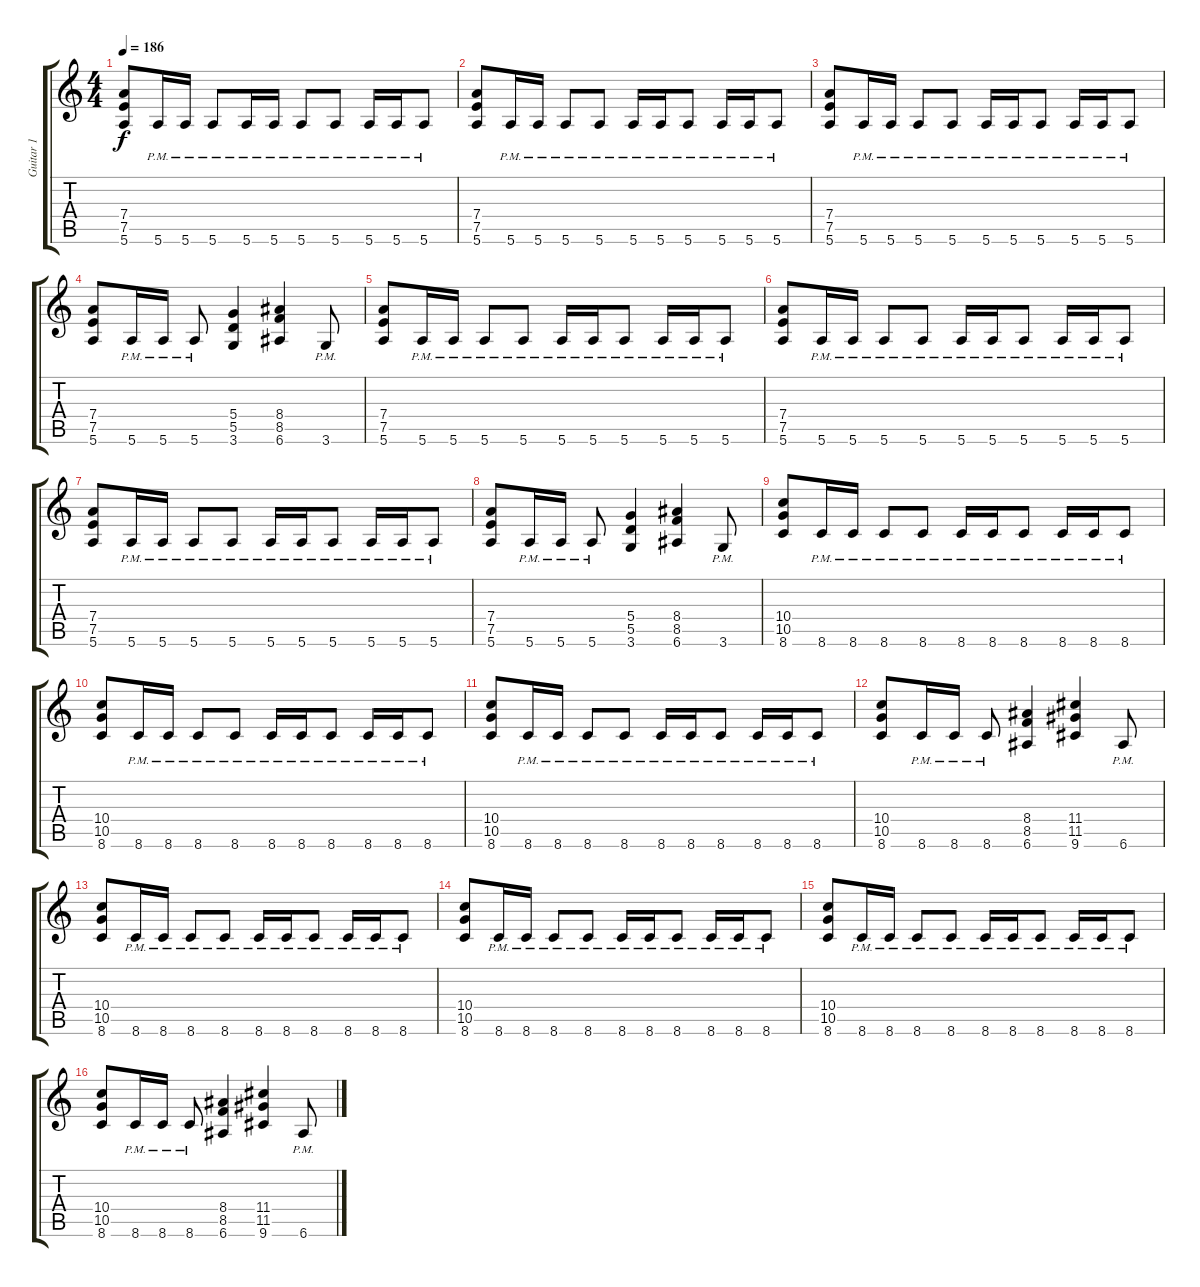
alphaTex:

\track ("Guitar 1" "Guitar 1") {instrument distortionguitar}
\staff {score tabs}
\tuning (E4 B3 G3 D3 A2 E2) {hide}
\ts (4 4)
\tempo 186
\clef g2
\ks c
(7.4 7.5 5.6).8{dy f instrument distortionguitar} 5.6{pm}.16 5.6{pm}.16 5.6{pm}.8 5.6{pm}.16 5.6{pm}.16 5.6{pm}.8 5.6{pm}.8 5.6{pm}.16 5.6{pm}.16 5.6{pm}.8 |
(7.4 7.5 5.6).8 5.6{pm}.16 5.6{pm}.16 5.6{pm}.8 5.6{pm}.8 5.6{pm}.16 5.6{pm}.16 5.6{pm}.8 5.6{pm}.16 5.6{pm}.16 5.6{pm}.8 |
(7.4 7.5 5.6).8 5.6{pm}.16 5.6{pm}.16 5.6{pm}.8 5.6{pm}.8 5.6{pm}.16 5.6{pm}.16 5.6{pm}.8 5.6{pm}.16 5.6{pm}.16 5.6{pm}.8 |
(7.4 7.5 5.6).8 5.6{pm}.16 5.6{pm}.16 5.6{pm}.8 (5.4 5.5 3.6).4 (8.4 8.5 6.6).4 3.6{pm}.8 |
(7.4 7.5 5.6).8 5.6{pm}.16 5.6{pm}.16 5.6{pm}.8 5.6{pm}.8 5.6{pm}.16 5.6{pm}.16 5.6{pm}.8 5.6{pm}.16 5.6{pm}.16 5.6{pm}.8 |
(7.4 7.5 5.6).8 5.6{pm}.16 5.6{pm}.16 5.6{pm}.8 5.6{pm}.8 5.6{pm}.16 5.6{pm}.16 5.6{pm}.8 5.6{pm}.16 5.6{pm}.16 5.6{pm}.8 |
(7.4 7.5 5.6).8 5.6{pm}.16 5.6{pm}.16 5.6{pm}.8 5.6{pm}.8 5.6{pm}.16 5.6{pm}.16 5.6{pm}.8 5.6{pm}.16 5.6{pm}.16 5.6{pm}.8 |
(7.4 7.5 5.6).8 5.6{pm}.16 5.6{pm}.16 5.6{pm}.8 (5.4 5.5 3.6).4 (8.4 8.5 6.6).4 3.6{pm}.8 |
(10.4 10.5 8.6).8 8.6{pm}.16 8.6{pm}.16 8.6{pm}.8 8.6{pm}.8 8.6{pm}.16 8.6{pm}.16 8.6{pm}.8 8.6{pm}.16 8.6{pm}.16 8.6{pm}.8 |
(10.4 10.5 8.6).8 8.6{pm}.16 8.6{pm}.16 8.6{pm}.8 8.6{pm}.8 8.6{pm}.16 8.6{pm}.16 8.6{pm}.8 8.6{pm}.16 8.6{pm}.16 8.6{pm}.8 |
(10.4 10.5 8.6).8 8.6{pm}.16 8.6{pm}.16 8.6{pm}.8 8.6{pm}.8 8.6{pm}.16 8.6{pm}.16 8.6{pm}.8 8.6{pm}.16 8.6{pm}.16 8.6{pm}.8 |
(10.4 10.5 8.6).8 8.6{pm}.16 8.6{pm}.16 8.6{pm}.8 (8.4 8.5 6.6).4 (11.4 11.5 9.6).4 6.6{pm}.8 |
(10.4 10.5 8.6).8 8.6{pm}.16 8.6{pm}.16 8.6{pm}.8 8.6{pm}.8 8.6{pm}.16 8.6{pm}.16 8.6{pm}.8 8.6{pm}.16 8.6{pm}.16 8.6{pm}.8 |
(10.4 10.5 8.6).8 8.6{pm}.16 8.6{pm}.16 8.6{pm}.8 8.6{pm}.8 8.6{pm}.16 8.6{pm}.16 8.6{pm}.8 8.6{pm}.16 8.6{pm}.16 8.6{pm}.8 |
(10.4 10.5 8.6).8 8.6{pm}.16 8.6{pm}.16 8.6{pm}.8 8.6{pm}.8 8.6{pm}.16 8.6{pm}.16 8.6{pm}.8 8.6{pm}.16 8.6{pm}.16 8.6{pm}.8 |
(10.4 10.5 8.6).8 8.6{pm}.16 8.6{pm}.16 8.6{pm}.8 (8.4 8.5 6.6).4 (11.4 11.5 9.6).4 6.6{pm}.8
